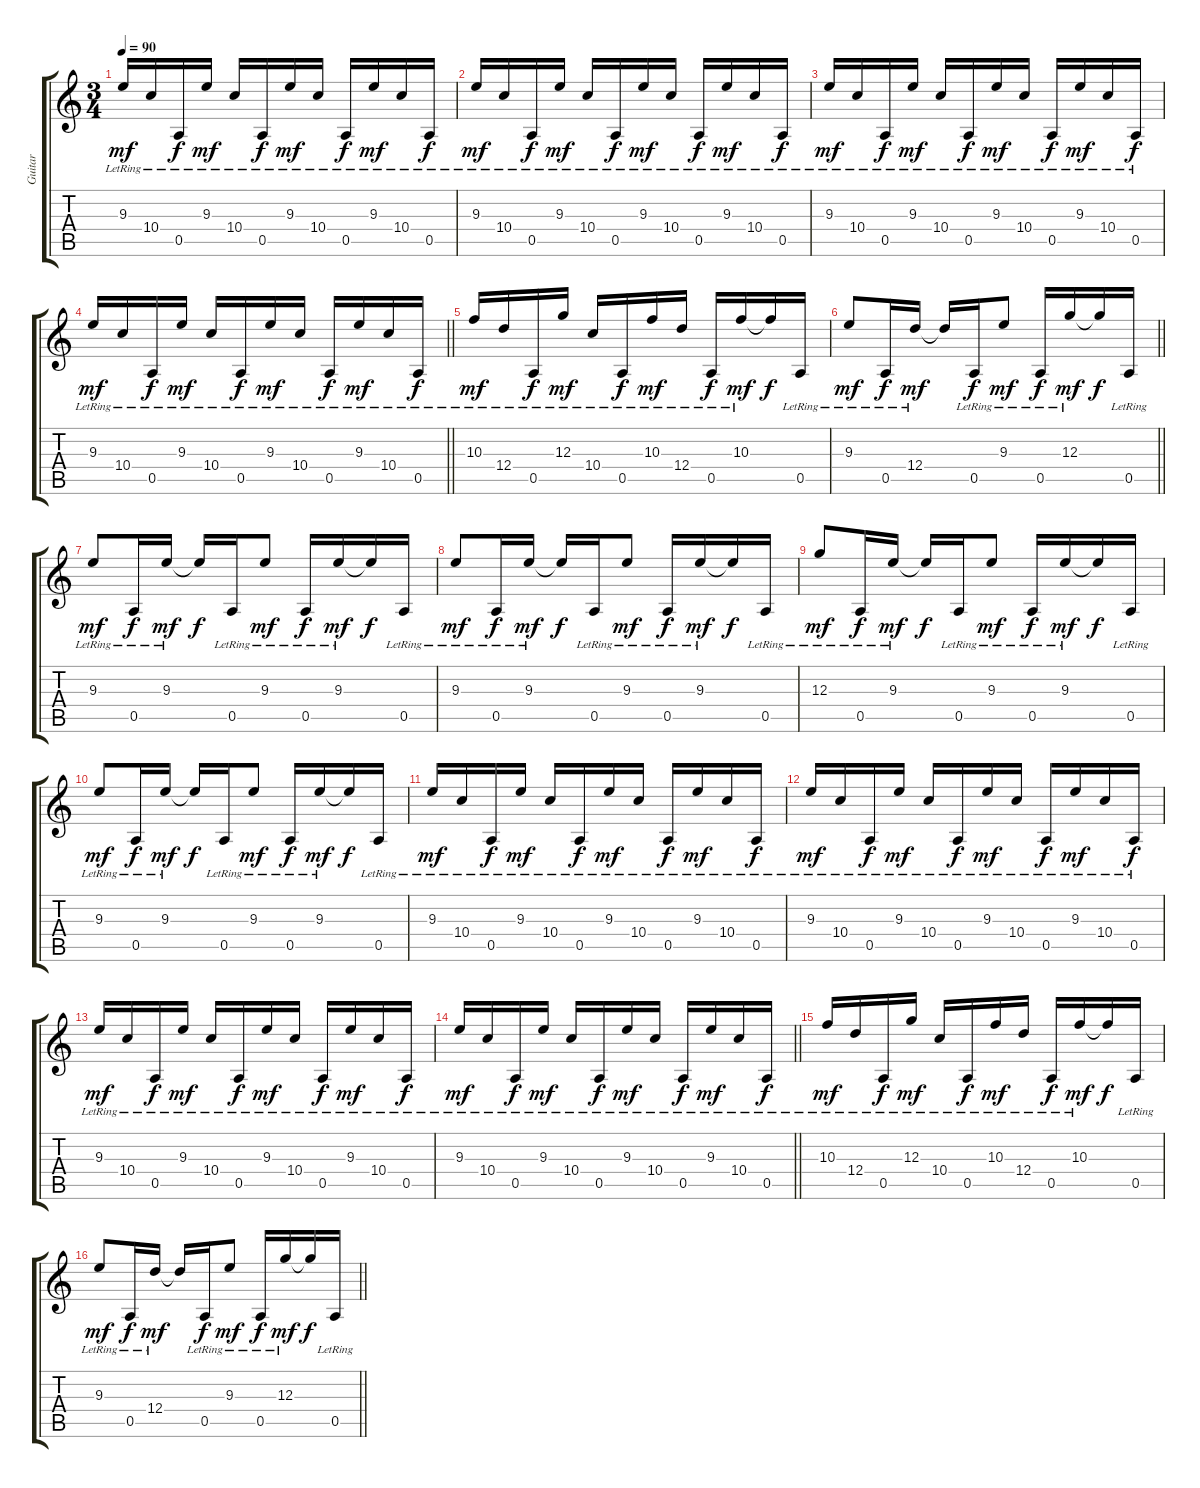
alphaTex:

\track ("Guitar" "Guitar") {instrument electricguitarclean}
\staff {score tabs}
\tuning (E4 B3 G3 D3 A2 D2) {hide}
\ts (3 4)
\tempo 90
\clef g2
\ks c
9.3{lr}.16{dy mf} 10.4{lr}.16 0.5{lr}.16{dy f} 9.3{lr}.16{dy mf} 10.4{lr}.16 0.5{lr}.16{dy f} 9.3{lr}.16{dy mf} 10.4{lr}.16 0.5{lr}.16{dy f} 9.3{lr}.16{dy mf} 10.4{lr}.16 0.5{lr}.16{dy f} |
9.3{lr}.16{dy mf} 10.4{lr}.16 0.5{lr}.16{dy f} 9.3{lr}.16{dy mf} 10.4{lr}.16 0.5{lr}.16{dy f} 9.3{lr}.16{dy mf} 10.4{lr}.16 0.5{lr}.16{dy f} 9.3{lr}.16{dy mf} 10.4{lr}.16 0.5{lr}.16{dy f} |
9.3{lr}.16{dy mf} 10.4{lr}.16 0.5{lr}.16{dy f} 9.3{lr}.16{dy mf} 10.4{lr}.16 0.5{lr}.16{dy f} 9.3{lr}.16{dy mf} 10.4{lr}.16 0.5{lr}.16{dy f} 9.3{lr}.16{dy mf} 10.4{lr}.16 0.5{lr}.16{dy f} |
\barLineRight lightlight
9.3{lr}.16{dy mf} 10.4{lr}.16 0.5{lr}.16{dy f} 9.3{lr}.16{dy mf} 10.4{lr}.16 0.5{lr}.16{dy f} 9.3{lr}.16{dy mf} 10.4{lr}.16 0.5{lr}.16{dy f} 9.3{lr}.16{dy mf} 10.4{lr}.16 0.5{lr}.16{dy f} |
10.3{lr}.16{dy mf} 12.4{lr}.16 0.5{lr}.16{dy f} 12.3{lr}.16{dy mf} 10.4{lr}.16 0.5{lr}.16{dy f} 10.3{lr}.16{dy mf} 12.4{lr}.16 0.5{lr}.16{dy f} 10.3{lr}.16{dy mf} 10.3{t}.16{dy f} 0.5{lr}.16 |
\barLineRight lightlight
9.3{lr}.8{dy mf} 0.5{lr}.16{dy f} 12.4{lr}.16{dy mf} 12.4{t}.16 0.5{lr}.16{dy f} 9.3{lr}.8{dy mf} 0.5{lr}.16{dy f} 12.3{lr}.16{dy mf} 12.3{t}.16{dy f} 0.5{lr}.16 |
9.3{lr}.8{dy mf} 0.5{lr}.16{dy f} 9.3{lr}.16{dy mf} 9.3{t}.16{dy f} 0.5{lr}.16 9.3{lr}.8{dy mf} 0.5{lr}.16{dy f} 9.3{lr}.16{dy mf} 9.3{t}.16{dy f} 0.5{lr}.16 |
9.3{lr}.8{dy mf} 0.5{lr}.16{dy f} 9.3{lr}.16{dy mf} 9.3{t}.16{dy f} 0.5{lr}.16 9.3{lr}.8{dy mf} 0.5{lr}.16{dy f} 9.3{lr}.16{dy mf} 9.3{t}.16{dy f} 0.5{lr}.16 |
12.3{lr}.8{dy mf} 0.5{lr}.16{dy f} 9.3{lr}.16{dy mf} 9.3{t}.16{dy f} 0.5{lr}.16 9.3{lr}.8{dy mf} 0.5{lr}.16{dy f} 9.3{lr}.16{dy mf} 9.3{t}.16{dy f} 0.5{lr}.16 |
9.3{lr}.8{dy mf} 0.5{lr}.16{dy f} 9.3{lr}.16{dy mf} 9.3{t}.16{dy f} 0.5{lr}.16 9.3{lr}.8{dy mf} 0.5{lr}.16{dy f} 9.3{lr}.16{dy mf} 9.3{t}.16{dy f} 0.5{lr}.16 |
9.3{lr}.16{dy mf} 10.4{lr}.16 0.5{lr}.16{dy f} 9.3{lr}.16{dy mf} 10.4{lr}.16 0.5{lr}.16{dy f} 9.3{lr}.16{dy mf} 10.4{lr}.16 0.5{lr}.16{dy f} 9.3{lr}.16{dy mf} 10.4{lr}.16 0.5{lr}.16{dy f} |
9.3{lr}.16{dy mf} 10.4{lr}.16 0.5{lr}.16{dy f} 9.3{lr}.16{dy mf} 10.4{lr}.16 0.5{lr}.16{dy f} 9.3{lr}.16{dy mf} 10.4{lr}.16 0.5{lr}.16{dy f} 9.3{lr}.16{dy mf} 10.4{lr}.16 0.5{lr}.16{dy f} |
9.3{lr}.16{dy mf} 10.4{lr}.16 0.5{lr}.16{dy f} 9.3{lr}.16{dy mf} 10.4{lr}.16 0.5{lr}.16{dy f} 9.3{lr}.16{dy mf} 10.4{lr}.16 0.5{lr}.16{dy f} 9.3{lr}.16{dy mf} 10.4{lr}.16 0.5{lr}.16{dy f} |
\barLineRight lightlight
9.3{lr}.16{dy mf} 10.4{lr}.16 0.5{lr}.16{dy f} 9.3{lr}.16{dy mf} 10.4{lr}.16 0.5{lr}.16{dy f} 9.3{lr}.16{dy mf} 10.4{lr}.16 0.5{lr}.16{dy f} 9.3{lr}.16{dy mf} 10.4{lr}.16 0.5{lr}.16{dy f} |
10.3{lr}.16{dy mf} 12.4{lr}.16 0.5{lr}.16{dy f} 12.3{lr}.16{dy mf} 10.4{lr}.16 0.5{lr}.16{dy f} 10.3{lr}.16{dy mf} 12.4{lr}.16 0.5{lr}.16{dy f} 10.3{lr}.16{dy mf} 10.3{t}.16{dy f} 0.5{lr}.16 |
\barLineRight lightlight
9.3{lr}.8{dy mf} 0.5{lr}.16{dy f} 12.4{lr}.16{dy mf} 12.4{t}.16 0.5{lr}.16{dy f} 9.3{lr}.8{dy mf} 0.5{lr}.16{dy f} 12.3{lr}.16{dy mf} 12.3{t}.16{dy f} 0.5{lr}.16
